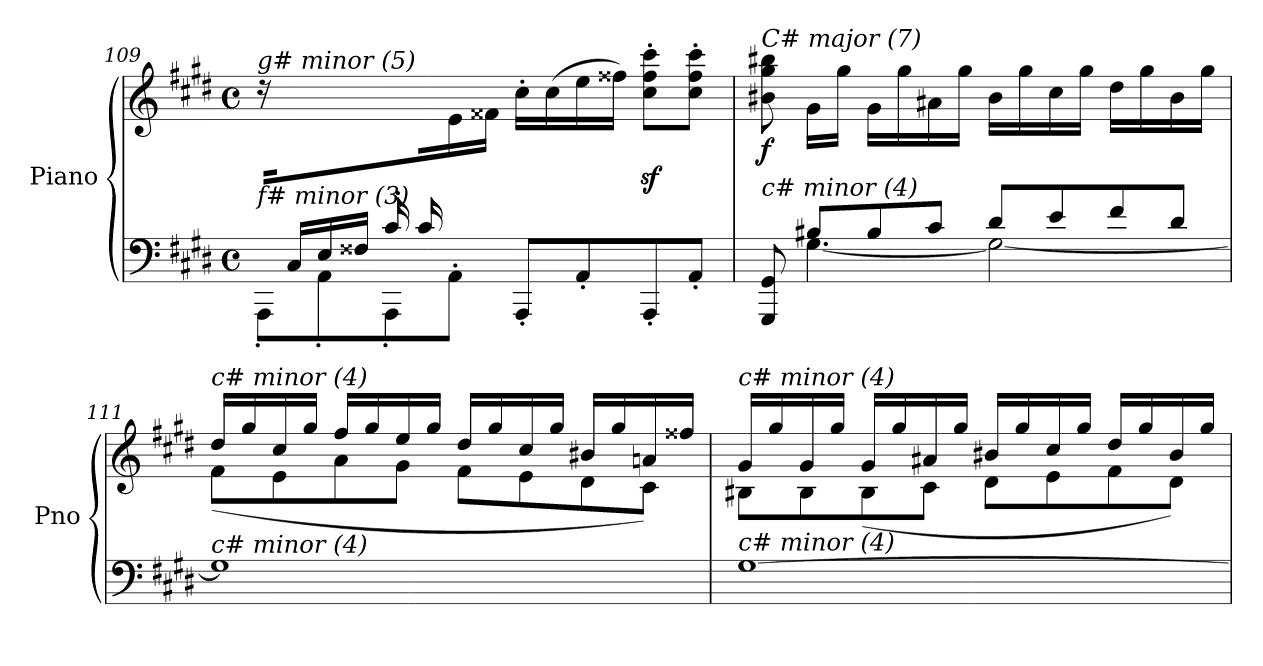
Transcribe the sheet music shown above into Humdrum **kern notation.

**kern	**kern	**dynam
*part1	*part1	*part1
*staff2	*staff1	*staff1/2
*I"Piano	*	*
*I'Pno	*	*
*clefF4	*clefG2	*
*k[f#c#g#d#]	*k[f#c#g#d#]	*
*M4/4	*M4/4	*
*met(c)	*met(c)	*
=109	=109	=109
*^	*	*
!	!	!LO:TX:i:t=g# minor (5)	!
!LO:TX:i:t=f# minor (3)	!	!	!
16ryy	8AAA'\L	16rdd	.
16C#/LL	.	4ryy	.
16E/	8AA'\	.	.
16F##X/JJ	.	.	.
16c#'/LL	8AAA'\	.	.
16c#/	.	16ryy	.
2ryy	8AA'\J	16e\	.
.	.	(16f##X\JJ	.
.	8AAA'/L	16cc#'\LL	.
.	.	(16cc#\	.
.	8AA'/	16ee\	.
.	.	16ff##X\JJ)	.
.	8AAA'/	8cc#\z<' 8ff##\z<' 8ccc#\z<'L	.
8ryy	8AA'/J	8cc#\' 8ff##\' 8ccc#\'J	.
!!LO:LB:g=z
=110	=110	=110	=110
*	*	*^	*
!	!	!LO:TX:i:t=C# major (7)	!	!
!LO:TX:i:t=c# minor (4)	!	!	!	!
!	!	!	!	!LO:DY:b
8GGG#/ 8GG#/	8ryy	8b#X\ 8gg#\ 8bb#X\	8ryy	f
8B#X/L	[4.G#\	16g#\LL	2..ryy	.
.	.	16gg#\JJ	.	.
8B#/	.	16g#\LL	.	.
.	.	16gg#\	.	.
8c#/J	.	16a#X\	.	.
.	.	16gg#\JJ	.	.
8d#/L	2G#\_	16b#\LL	.	.
.	.	16gg#\	.	.
8e/	.	16cc#\	.	.
.	.	16gg#\JJ	.	.
8f#/	.	16dd#\LL	.	.
.	.	16gg#\	.	.
8d#/J	.	16b#\	.	.
.	.	16gg#\JJ	.	.
*v	*v	*	*	*
=111	=111	=111	=111
!	!LO:TX:i:t=c# minor (4)	!	!
!LO:TX:i:t=c# minor (4)	!	!	!
1G#]	16dd#/LL	(8f#\L	.
.	16gg#/	.	.
.	16cc#/	8e\	.
.	16gg#/JJ	.	.
.	16ff#/LL	8a\	.
.	16gg#/	.	.
.	16ee/	8g#\J	.
.	16gg#/JJ	.	.
.	16dd#/LL	8f#\L	.
.	16gg#/	.	.
.	16cc#/	8e\	.
.	16gg#/JJ	.	.
.	16b#X/LL	8d#\	.
.	16gg#/	.	.
.	16an/	8c#\J)	.
.	16ff##X/JJ	.	.
=112	=112	=112	=112
!	!LO:TX:i:t=c# minor (4)	!	!
!LO:TX:i:t=c# minor (4)	!	!	!
[1G#	16g#/LL	8B#X\L	.
.	16gg#/	.	.
.	16g#/	8B#\	.
.	16gg#/JJ	.	.
.	16g#/LL	(8B#\	.
.	16gg#/	.	.
.	16a#X/	8c#\J	.
.	16gg#/JJ	.	.
.	16b#X/LL	8d#\L	.
.	16gg#/	.	.
.	16cc#/	8e\	.
.	16gg#/JJ	.	.
.	16dd#/LL	8f#\	.
.	16gg#/	.	.
.	16b#/	8d#\J)	.
.	16gg#/JJ	.	.
*	*v	*v	*
=	=	=
*-	*-	*-
